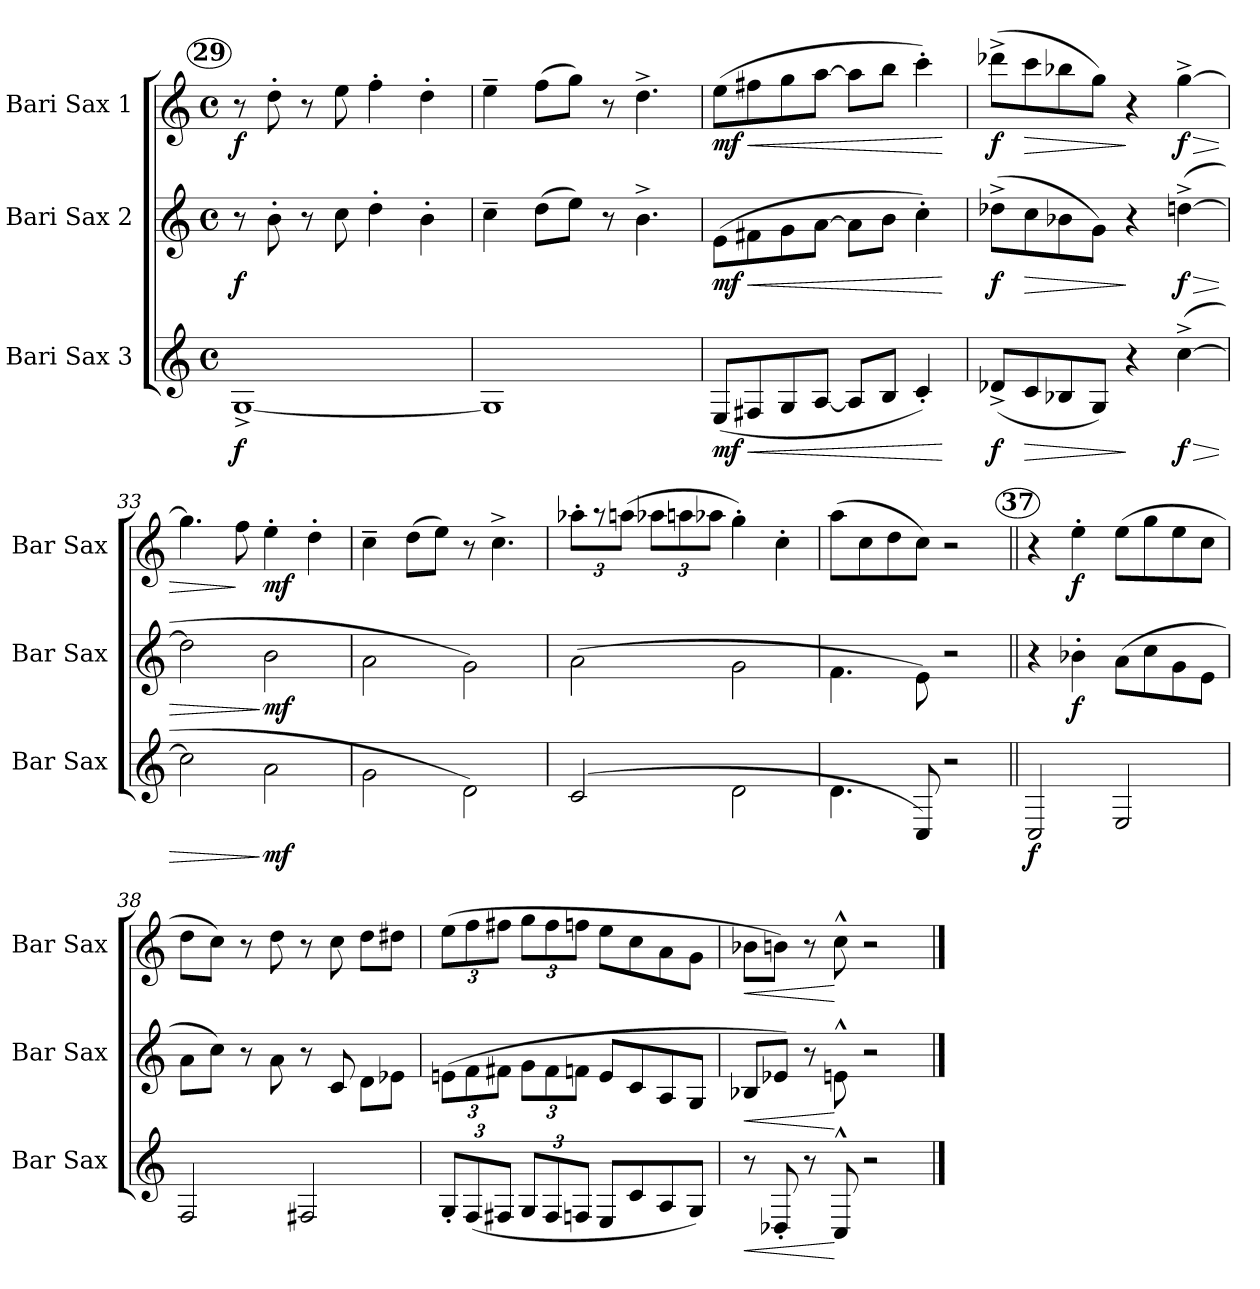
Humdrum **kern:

**kern	**dynam	**kern	**dynam	**kern	**dynam
*part3	*part3	*part2	*part2	*part1	*part1
*staff3	*staff3	*staff2	*staff2	*staff1	*staff1
*I"Bari Sax 3	*	*I"Bari Sax 2	*	*I"Bari Sax 1	*
*I'Bar Sax	*	*I'Bar Sax	*	*I'Bar Sax	*
!!LO:PB:g=z
*clefG2	*	*clefG2	*	*clefG2	*
*ITrd12c21	*	*ITrd12c21	*	*ITrd12c21	*
*k[]	*	*k[]	*	*k[]	*
*C:	*	*C:	*	*C:	*
*M4/4	*	*M4/4	*	*M4/4	*
*met(c)	*	*met(c)	*	*met(c)	*
!!LO:REH:place=s1:a:enc=circle:fs=12:t=29
=29	=29	=29	=29	=29	=29
!	!LO:DY:b	!	!LO:DY:b	!	!LO:DY:b
[1GG^<	f	8r	f	8r	f
.	.	8B'>\	.	8d'>\	.
.	.	8r	.	8r	.
.	.	8c\	.	8e\	.
.	.	4d'>\	.	4f'>\	.
.	.	4B'>\	.	4d'>\	.
=30	=30	=30	=30	=30	=30
1GG]	.	4c~>\	.	4e~>\	.
.	.	(>8d\L	.	(>8f\L	.
.	.	8e\J)	.	8g\J)	.
.	.	8r	.	8r	.
.	.	4.B^>\	.	4.d^>\	.
=31	=31	=31	=31	=31	=31
!	!LO:DY:b	!	!LO:DY:b	!	!LO:DY:b
(>8EE/L	mf	(>8E\L	mf	(>8e\L	mf
!	!LO:HP:b	!	!LO:HP:b	!	!LO:HP:b
8FF#X/	<	8F#X\	<	8f#X\	<
8GG/	.	8G\	.	8g\	.
[8AA/J	.	[8A\J	.	[8a\J	.
8AA/L]	.	8A\L]	.	8a\L]	.
8BB/J	.	8B\J	.	8b\J	.
4C'</)	.	4c'>\)	.	4cc'>\)	.
.	[	.	[	.	[
=32	=32	=32	=32	=32	=32
!	!LO:DY:b	!	!LO:DY:b	!	!LO:DY:b
(>8D-X^</L	f	(>8d-X^>\L	f	(>8dd-X^>\L	f
!	!LO:HP:b	!	!LO:HP:b	!	!LO:HP:b
8C/	>	8c\	>	8cc\	>
8BB-X/	.	8B-X\	.	8b-X\	.
8GG/J)	.	8G\J)	.	8g\J)	.
4r	]	4r	]	4r	]
!	!LO:HP:b	!	!LO:HP:b	!	!LO:HP:b
!	!LO:DY:n=1:b	!	!LO:DY:n=1:b	!	!LO:DY:n=1:b
(>[4c^>\	> f	(>[4dn^>\	> f	[4g^>\	> f
=33	=33	=33	=33	=33	=33
2c\]	.	2d\]	.	4.g\]	.
.	.	.	.	8f\	]
!	!LO:DY:n=1:b	!	!LO:DY:n=1:b	!	!LO:DY:b
2A\	] mf	2B\	] mf	4e'>\	mf
.	.	.	.	4d'>\	.
=34	=34	=34	=34	=34	=34
2G\	.	2A\	.	4c~>\	.
.	.	.	.	(>8d\L	.
.	.	.	.	8e\J)	.
2D\)	.	2G\)	.	8r	.
.	.	.	.	4.c^>\	.
=35	=35	=35	=35	=35	=35
(2C/	.	(>2A\	.	12a-X'>\L	.
.	.	.	.	12r	.
.	.	.	.	(>12an\J	.
.	.	.	.	12a-X\L	.
.	.	.	.	12an\	.
.	.	.	.	12a-X\J	.
2D\	.	2G\	.	4g'>\)	.
.	.	.	.	4c'>\	.
!!LO:LB:g=z
=36	=36	=36	=36	=36	=36
4.D\	.	4.F\	.	(>8a\L	.
.	.	.	.	8c\	.
.	.	.	.	8d\	.
8CC/)	.	8E\)	.	8c\J)	.
2r	.	2r	.	2r	.
!!LO:REH:place=s1:a:enc=circle:fs=12:t=37
=37||	=37||	=37||	=37||	=37||	=37||
!	!LO:DY:b	!	!	!	!
2CC/	f	4r	.	4r	.
!	!	!	!LO:DY:b	!	!LO:DY:b
.	.	4B-X'>\	f	4e'>\	f
2EE/	.	(>8A\L	.	(>8e\L	.
.	.	8c\	.	8g\	.
.	.	8G\	.	8e\	.
.	.	8E\J	.	8c\J	.
=38	=38	=38	=38	=38	=38
2FF/	.	8A\L	.	8d\L	.
.	.	8c\J)	.	8c\J)	.
.	.	8r	.	8r	.
.	.	8A\	.	8d\	.
2FF#X/	.	8r	.	8r	.
.	.	8C/	.	8c\	.
.	.	8D\L	.	8d\L	.
.	.	8E-X\J	.	8d#X\J	.
=39	=39	=39	=39	=39	=39
12GG'</L	.	(>12En\L	.	(>12e\L	.
(<12FF/	.	12F\	.	12f\	.
12FF#X/J	.	12F#X\J	.	12f#X\J	.
12GG/L	.	12G\L	.	12g\L	.
12FF#/	.	12F#\	.	12f#\	.
12FFn/J	.	12Fn\J	.	12fn\J	.
8EE/L	.	8E/L	.	8e\L	.
8C/	.	8C/	.	8c\	.
8AA/	.	8AA/	.	8A\	.
8GG/J)	.	8GG/J	.	8G\J	.
=40	=40	=40	=40	=40	=40
!	!LO:HP:b	!	!LO:HP:b	!	!LO:HP:b
8r	<	8BB-X/L	<	8B-X\L	<
8DD-X'</	.	8E-X/J)	.	8Bn\J)	.
8r	.	8r	.	8r	.
8CC^^>/	[	8En^^>\	[	8c^^>\	[
2r	.	2r	.	2r	.
==	==	==	==	==	==
*-	*-	*-	*-	*-	*-
